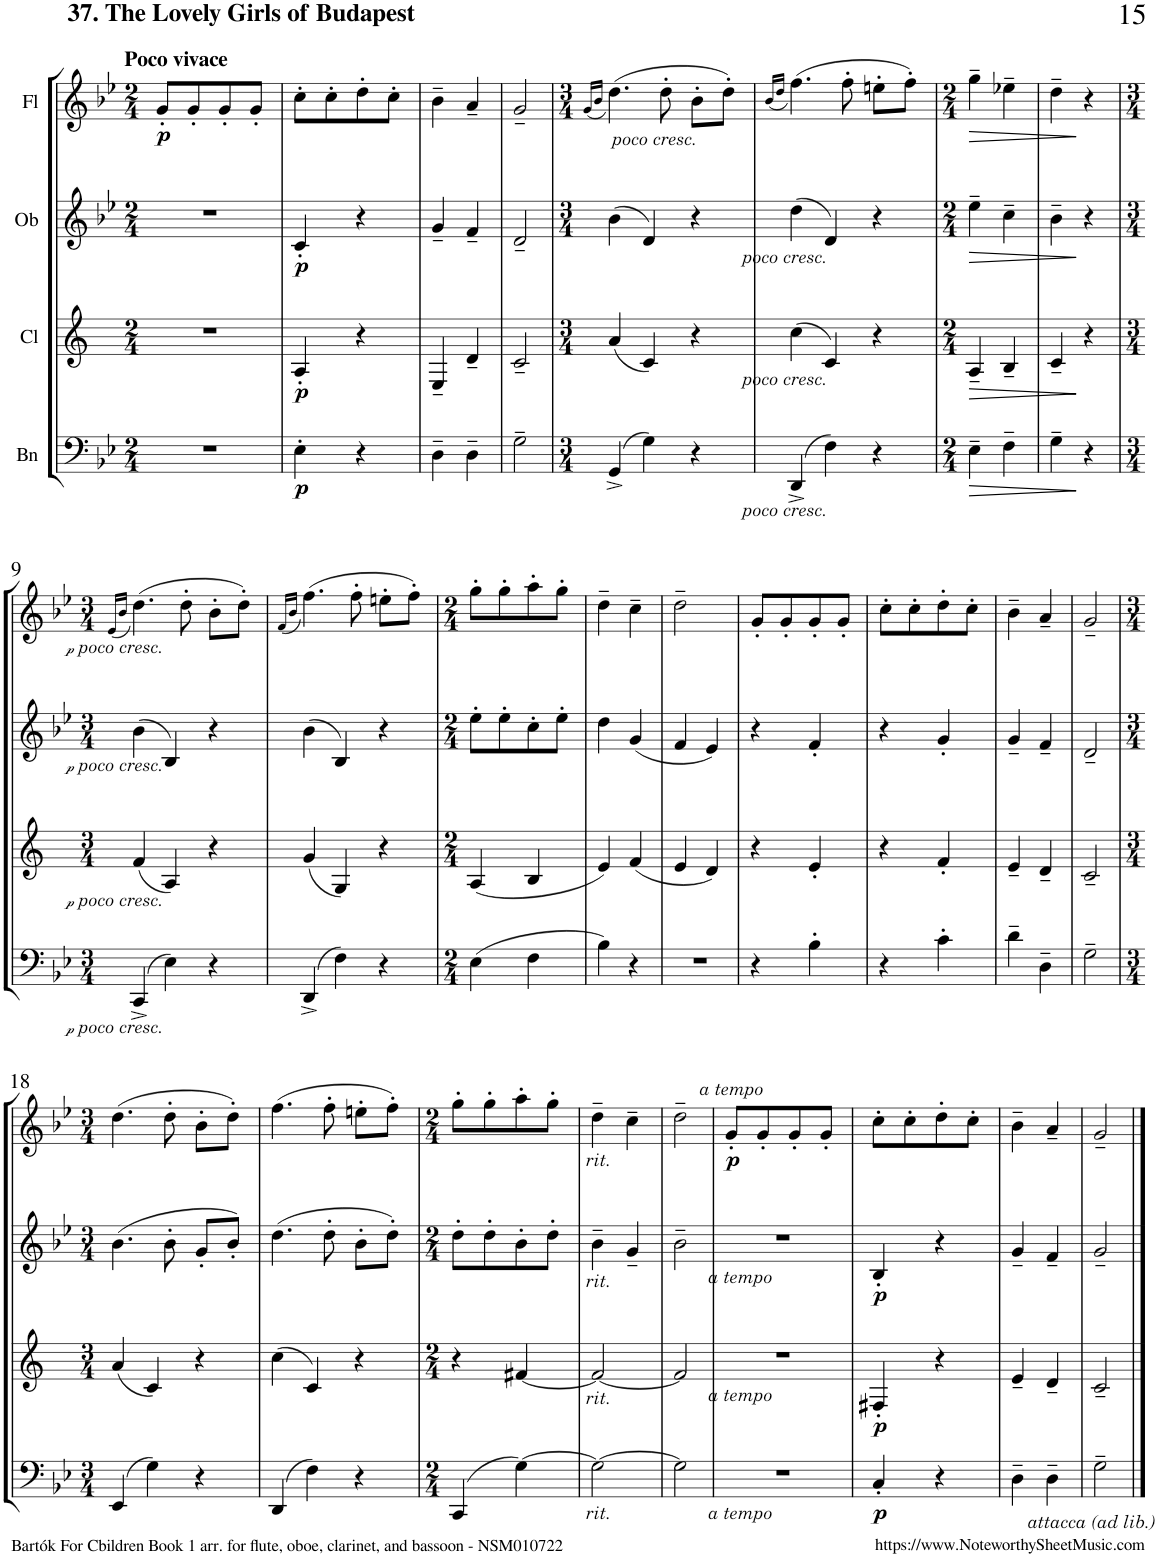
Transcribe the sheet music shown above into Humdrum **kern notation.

**kern	**dynam	**kern	**dynam	**kern	**dynam	**kern	**dynam
*part4	*part4	*part3	*part3	*part2	*part2	*part1	*part1
*staff4	*staff4	*staff3	*staff3	*staff2	*staff2	*staff1	*staff1
*I"Bn	*	*I"Cl	*	*I"Ob	*	*I"Fl	*
*	*	*I'Cl	*	*I'Ob	*	*I'Fl	*
!!LO:PB:g=z
*clefF4	*	*clefG2	*	*clefG2	*	*clefG2	*
*	*	*Trd1c2	*	*	*	*	*
*k[b-e-]	*	*k[]	*	*k[b-e-]	*	*k[b-e-]	*
*M2/4	*	*M2/4	*	*M2/4	*	*M2/4	*
=1	=1	=1	=1	=1	=1	=1	=1
!	!	!	!	!	!	!LO:TX:a:B:t=Poco vivace	!
!	!	!	!	!	!	!LO:TX:a:B:t=37. The Lovely Girls of Budapest	!
!	!	!	!	!	!	!	!LO:DY:b
2r	.	2r	.	2r	.	8g'/L	p
.	.	.	.	.	.	8g'/	.
.	.	.	.	.	.	8g'/	.
.	.	.	.	.	.	8g'/J	.
=2	=2	=2	=2	=2	=2	=2	=2
!	!LO:DY:b	!	!LO:DY:b	!	!LO:DY:b	!	!
4E-'\	p	4A'/	p	4c'/	p	8cc'\L	.
.	.	.	.	.	.	8cc'\	.
4r	.	4r	.	4r	.	8dd'\	.
.	.	.	.	.	.	8cc'\J	.
=3	=3	=3	=3	=3	=3	=3	=3
4D~\	.	4E~/	.	4g~/	.	4b-~\	.
4D~\	.	4d~/	.	4f~/	.	4a~/	.
=4	=4	=4	=4	=4	=4	=4	=4
2G~\	.	2c~/	.	2d~/	.	2g~/	.
=5	=5	=5	=5	=5	=5	=5	=5
*M3/4	*	*M3/4	*	*M3/4	*	*M3/4	*
.	.	.	.	.	.	(16qg/LL	.
.	.	.	.	.	.	16qb-/JJ	.
(4GG^/	.	(4a/	.	(4b-\	.	(4.dd\)	.
4G\)	.	4c/)	.	4d/)	.	.	.
!	!	!	!	!	!	!	!LO:DY:b
.	.	.	.	.	.	8dd'\	other-dynamics
4r	.	4r	.	4r	.	8b-'\L	.
.	.	.	.	.	.	8dd'\J)	.
=6	=6	=6	=6	=6	=6	=6	=6
.	.	.	.	.	.	(16qb-/LL	.
.	.	.	.	.	.	16qdd/JJ	.
!	!LO:DY:b	!	!LO:DY:b	!	!LO:DY:b	!	!
(4DD^/	other-dynamics	(4cc\	other-dynamics	(4dd\	other-dynamics	(4.ff\)	.
4F\)	.	4c/)	.	4d/)	.	.	.
.	.	.	.	.	.	8ff'\	.
4r	.	4r	.	4r	.	8een'\L	.
.	.	.	.	.	.	8ff'\J)	.
=7	=7	=7	=7	=7	=7	=7	=7
*M2/4	*	*M2/4	*	*M2/4	*	*M2/4	*
!	!	!	!	!	!	!	!LO:HP:b
4E-~\	.	4A~/	.	4ee-~\	.	4gg~\	>
4F~\	.	4B~/	.	4cc~\	.	4ee-X~\	.
=8	=8	=8	=8	=8	=8	=8	=8
4G~\	.	4c~/	.	4b-~\	.	4dd~\	.
4r	.	4r	.	4r	.	4r	]
!!LO:LB:g=z
=9	=9	=9	=9	=9	=9	=9	=9
*M3/4	*	*M3/4	*	*M3/4	*	*M3/4	*
.	.	.	.	.	.	(16qe-/LL	.
.	.	.	.	.	.	16qb-/JJ	.
!	!LO:DY:b	!	!	!	!	!	!
!	!LO:DY:n=1:b	!	!LO:DY:b	!	!	!	!
!	!	!	!LO:DY:n=1:b	!	!LO:DY:b	!	!
!	!	!	!	!	!LO:DY:n=1:b	!	!LO:DY:b
!	!	!	!	!	!	!	!LO:DY:n=1:b
(4CC^/	p other-dynamics	(4f/	p other-dynamics	(4b-\	p other-dynamics	(4.dd\)	p other-dynamics
4E-\)	.	4A/)	.	4B-/)	.	.	.
.	.	.	.	.	.	8dd'\	.
4r	.	4r	.	4r	.	8b-'\L	.
.	.	.	.	.	.	8dd'\J)	.
=10	=10	=10	=10	=10	=10	=10	=10
.	.	.	.	.	.	(16qf/LL	.
.	.	.	.	.	.	16qb-/JJ	.
(4DD^/	.	(4g/	.	(4b-\	.	(4.ff\)	.
4F\)	.	4G/)	.	4B-/)	.	.	.
.	.	.	.	.	.	8ff'\	.
4r	.	4r	.	4r	.	8een'\L	.
.	.	.	.	.	.	8ff'\J)	.
=11	=11	=11	=11	=11	=11	=11	=11
*M2/4	*	*M2/4	*	*M2/4	*	*M2/4	*
(4E-\	.	(4A/	.	8ee-'\L	.	8gg'\L	.
.	.	.	.	8ee-'\	.	8gg'\	.
4F\	.	4B/	.	8cc'\	.	8aa'\	.
.	.	.	.	8ee-'\J	.	8gg'\J	.
=12	=12	=12	=12	=12	=12	=12	=12
4B-\)	.	4e/)	.	4dd\	.	4dd~\	.
4r	.	(4f/	.	(4g/	.	4cc~\	.
=13	=13	=13	=13	=13	=13	=13	=13
2r	.	4e/	.	4f/	.	2dd~\	.
.	.	4d/)	.	4e-/)	.	.	.
=14	=14	=14	=14	=14	=14	=14	=14
4r	.	4r	.	4r	.	8g'/L	.
.	.	.	.	.	.	8g'/	.
4B-'\	.	4e'/	.	4f'/	.	8g'/	.
.	.	.	.	.	.	8g'/J	.
=15	=15	=15	=15	=15	=15	=15	=15
4r	.	4r	.	4r	.	8cc'\L	.
.	.	.	.	.	.	8cc'\	.
4c'\	.	4f'/	.	4g'/	.	8dd'\	.
.	.	.	.	.	.	8cc'\J	.
=16	=16	=16	=16	=16	=16	=16	=16
4d~\	.	4e~/	.	4g~/	.	4b-~\	.
4D~\	.	4d~/	.	4f~/	.	4a~/	.
=17	=17	=17	=17	=17	=17	=17	=17
2G~\	.	2c~/	.	2d~/	.	2g~/	.
!!LO:LB:g=z
=18	=18	=18	=18	=18	=18	=18	=18
*M3/4	*	*M3/4	*	*M3/4	*	*M3/4	*
(4EE-/	.	(4a/	.	(4.b-\	.	(4.dd\	.
4G\)	.	4c/)	.	.	.	.	.
.	.	.	.	8b-'\	.	8dd'\	.
4r	.	4r	.	8g'/L	.	8b-'\L	.
.	.	.	.	8b-'/J)	.	8dd'\J)	.
=19	=19	=19	=19	=19	=19	=19	=19
(4DD/	.	(4cc\	.	(4.dd\	.	(4.ff\	.
4F\)	.	4c/)	.	.	.	.	.
.	.	.	.	8dd'\	.	8ff'\	.
4r	.	4r	.	8b-'\L	.	8een'\L	.
.	.	.	.	8dd'\J)	.	8ff'\J)	.
=20	=20	=20	=20	=20	=20	=20	=20
*M2/4	*	*M2/4	*	*M2/4	*	*M2/4	*
(4CC/	.	4r	.	8dd'\L	.	8gg'\L	.
.	.	.	.	8dd'\	.	8gg'\	.
[4G\)	.	[4f#X/	.	8b-'\	.	8aa'\	.
.	.	.	.	8dd'\J	.	8gg'\J	.
=21	=21	=21	=21	=21	=21	=21	=21
!	!LO:DY:b	!	!LO:DY:b	!	!LO:DY:b	!	!LO:DY:b
2G\_	other-dynamics	2f#/_	other-dynamics	4b-~\	other-dynamics	4dd~\	other-dynamics
.	.	.	.	4g~/	.	4cc~\	.
=22	=22	=22	=22	=22	=22	=22	=22
2G\]	.	2f#/]	.	2b-~\	.	2dd~\	.
=23	=23	=23	=23	=23	=23	=23	=23
!	!LO:DY:b	!	!LO:DY:b	!	!LO:DY:b	!	!LO:DY:b
!	!	!	!	!	!	!	!LO:DY:n=1:a
2r	other-dynamics	2r	other-dynamics	2r	other-dynamics	8g'/L	p other-dynamics
.	.	.	.	.	.	8g'/	.
.	.	.	.	.	.	8g'/	.
.	.	.	.	.	.	8g'/J	.
=24	=24	=24	=24	=24	=24	=24	=24
!	!LO:DY:b	!	!LO:DY:b	!	!LO:DY:b	!	!
4C'/	p	4F#X'/	p	4B-'/	p	8cc'\L	.
.	.	.	.	.	.	8cc'\	.
4r	.	4r	.	4r	.	8dd'\	.
.	.	.	.	.	.	8cc'\J	.
=25	=25	=25	=25	=25	=25	=25	=25
4D~\	.	4e~/	.	4g~/	.	4b-~\	.
4D~\	.	4d~/	.	4f~/	.	4a~/	.
=26	=26	=26	=26	=26	=26	=26	=26
!	!LO:DY:b	!	!	!	!	!	!
2G~\	other-dynamics	2c~/	.	2g~/	.	2g~/	.
==	==	==	==	==	==	==	==
*-	*-	*-	*-	*-	*-	*-	*-
